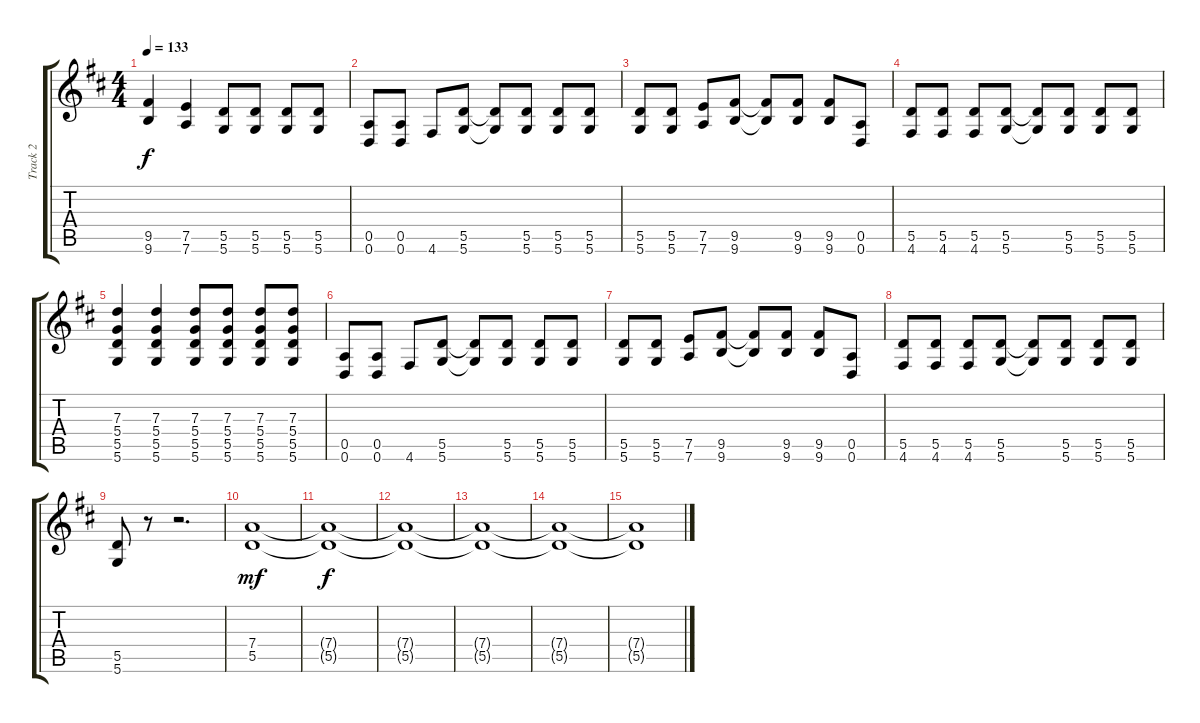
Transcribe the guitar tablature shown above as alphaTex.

\track ("Track 2" "Track 2") {instrument distortionguitar}
\staff {score tabs}
\tuning (E4 B3 G3 D3 A2 D2) {hide}
\ts (4 4)
\tempo 133
\clef g2
\ks d
(9.5 9.6).4{dy f} (7.5 7.6).4 (5.5 5.6).8 (5.5 5.6).8 (5.5 5.6).8 (5.5 5.6).8 |
(0.5 0.6).8 (0.5 0.6).8 4.6.8 (5.5 5.6).8 (5.5{t} 5.6{t}).8 (5.5 5.6).8 (5.5 5.6).8 (5.5 5.6).8 |
(5.5 5.6).8 (5.5 5.6).8 (7.5 7.6).8 (9.5 9.6).8 (9.5{t} 9.6{t}).8 (9.5 9.6).8 (9.5 9.6).8 (0.5 0.6).8 |
(5.5 4.6).8 (5.5 4.6).8 (5.5 4.6).8 (5.5 5.6).8 (5.5{t} 5.6{t}).8 (5.5 5.6).8 (5.5 5.6).8 (5.5 5.6).8 |
(7.3 5.4 5.5 5.6).4 (7.3 5.4 5.5 5.6).4 (7.3 5.4 5.5 5.6).8 (7.3 5.4 5.5 5.6).8 (7.3 5.4 5.5 5.6).8 (7.3 5.4 5.5 5.6).8 |
(0.5 0.6).8 (0.5 0.6).8 4.6.8 (5.5 5.6).8 (5.5{t} 5.6{t}).8 (5.5 5.6).8 (5.5 5.6).8 (5.5 5.6).8 |
(5.5 5.6).8 (5.5 5.6).8 (7.5 7.6).8 (9.5 9.6).8 (9.5{t} 9.6{t}).8 (9.5 9.6).8 (9.5 9.6).8 (0.5 0.6).8 |
(5.5 4.6).8 (5.5 4.6).8 (5.5 4.6).8 (5.5 5.6).8 (5.5{t} 5.6{t}).8 (5.5 5.6).8 (5.5 5.6).8 (5.5 5.6).8 |
(5.5 5.6).8 r.8 r.2{d} |
(7.4 5.5).1{dy mf} |
(7.4{t} 5.5{t}).1{dy f} |
(7.4{t} 5.5{t}).1 |
(7.4{t} 5.5{t}).1 |
(7.4{t} 5.5{t}).1 |
(7.4{t} 5.5{t}).1
